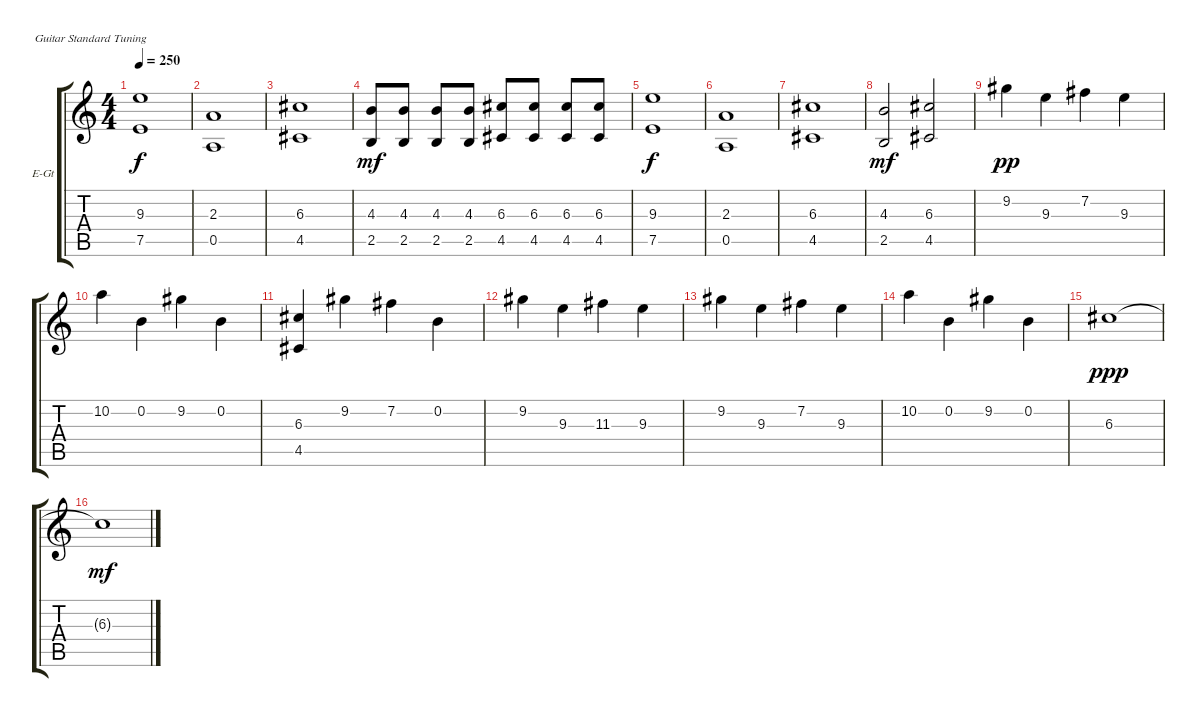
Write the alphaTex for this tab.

\defaultSystemsLayout 4
\bracketExtendMode groupsimilarinstruments
\firstSystemTrackNameOrientation horizontal
\otherSystemsTrackNameOrientation horizontal
\track ("Ололо Сололо" "E-Gt") {instrument distortionguitar}
\staff {score tabs}
\tuning (E4 B3 G3 D3 A2 E2)
\ts (4 4)
\tempo 250
\clef g2
\ks c
(7.5 9.3).1{dy f} |
(0.5 2.3).1 |
(4.5 6.3).1 |
(2.5 4.3).8{dy mf} (2.5 4.3).8 (2.5 4.3).8 (2.5 4.3).8 (4.5 6.3).8 (4.5 6.3).8 (4.5 6.3).8 (4.5 6.3).8 |
(7.5 9.3).1{dy f} |
(0.5 2.3).1 |
(4.5 6.3).1 |
(2.5 4.3).2{dy mf} (6.3 4.5).2 |
9.2.4{dy pp} 9.3.4 7.2.4 9.3.4 |
10.2.4 0.2.4 9.2.4 0.2.4 |
(4.5 6.3).4 9.2.4 7.2.4 0.2.4 |
9.2.4 9.3.4 11.3.4 9.3.4 |
9.2.4 9.3.4 7.2.4 9.3.4 |
10.2.4 0.2.4 9.2.4 0.2.4 |
6.3.1{dy ppp} |
6.3{t}.1{dy mf}
